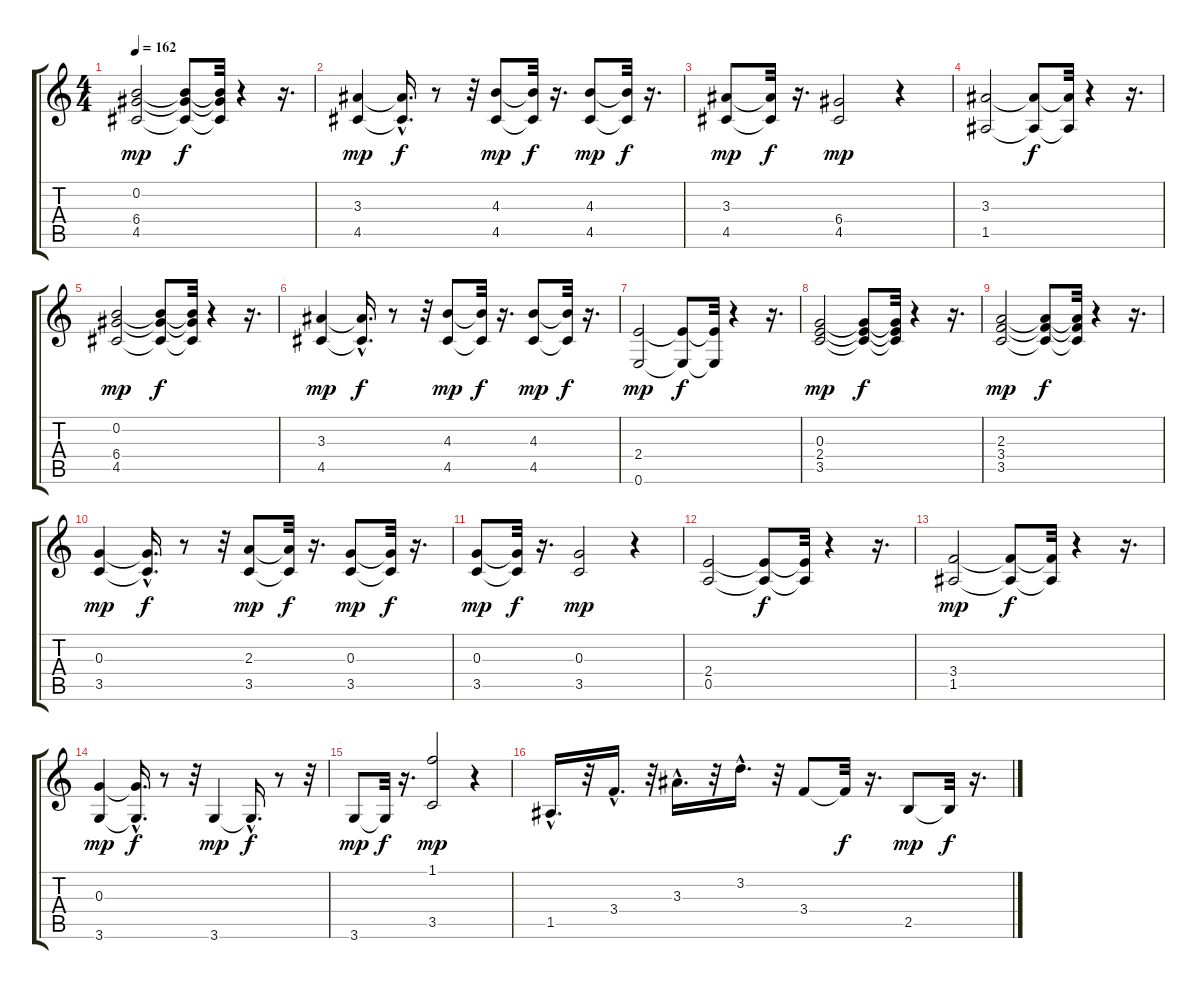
\track "" {instrument electricbasspick}
\staff {score tabs}
\tuning (E4 B3 G3 D3 A2 E2) {hide}
\ts (4 4)
\tempo 162
\clef g2
\ks c
(0.2 6.4 4.5).2{dy mp} (0.2{t} 6.4{t} 4.5{t}).8{dy f} (0.2{t} 6.4{t} 4.5{t}).32 r.4 r.16{d} |
(3.3 4.5).4{dy mp} (3.3{hac t} 4.5{hac t}).16{d dy f} r.8 r.32 (4.3 4.5).8{dy mp} (4.3{t} 4.5{t}).32{dy f} r.16{d} (4.3 4.5).8{dy mp} (4.3{t} 4.5{t}).32{dy f} r.16{d} |
(3.3 4.5).8{dy mp} (3.3{t} 4.5{t}).32{dy f} r.16{d} (6.4 4.5).2{dy mp} r.4 |
(3.3 1.5).2 (3.3{t} 1.5{t}).8{dy f} (3.3{t} 1.5{t}).32 r.4 r.16{d} |
(0.2 6.4 4.5).2{dy mp} (0.2{t} 6.4{t} 4.5{t}).8{dy f} (0.2{t} 6.4{t} 4.5{t}).32 r.4 r.16{d} |
(3.3 4.5).4{dy mp} (3.3{hac t} 4.5{hac t}).16{d dy f} r.8 r.32 (4.3 4.5).8{dy mp} (4.3{t} 4.5{t}).32{dy f} r.16{d} (4.3 4.5).8{dy mp} (4.3{t} 4.5{t}).32{dy f} r.16{d} |
(2.4 0.6).2{dy mp} (2.4{t} 0.6{t}).8{dy f} (2.4{t} 0.6{t}).32 r.4 r.16{d} |
(0.3 2.4 3.5).2{dy mp} (0.3{t} 2.4{t} 3.5{t}).8{dy f} (0.3{t} 2.4{t} 3.5{t}).32 r.4 r.16{d} |
(2.3 3.4 3.5).2{dy mp} (2.3{t} 3.4{t} 3.5{t}).8{dy f} (2.3{t} 3.4{t} 3.5{t}).32 r.4 r.16{d} |
(0.3 3.5).4{dy mp} (0.3{hac t} 3.5{hac t}).16{d dy f} r.8 r.32 (2.3 3.5).8{dy mp} (2.3{t} 3.5{t}).32{dy f} r.16{d} (0.3 3.5).8{dy mp} (0.3{t} 3.5{t}).32{dy f} r.16{d} |
(0.3 3.5).8{dy mp} (0.3{t} 3.5{t}).32{dy f} r.16{d} (0.3 3.5).2{dy mp} r.4 |
(2.4 0.5).2 (2.4{t} 0.5{t}).8{dy f} (2.4{t} 0.5{t}).32 r.4 r.16{d} |
(3.4 1.5).2{dy mp} (3.4{t} 1.5{t}).8{dy f} (3.4{t} 1.5{t}).32 r.4 r.16{d} |
(0.3 3.6).4{dy mp} (0.3{hac t} 3.6{hac t}).16{d dy f} r.8 r.32 3.6.4{dy mp} 3.6{hac t}.16{d dy f} r.8 r.32 |
3.6.8{dy mp} 3.6{t}.32{dy f} r.16{d} (1.1 3.5).2{dy mp} r.4 |
1.5{hac}.16{d} r.32 3.4{hac}.16{d} r.32 3.3{hac}.16{d} r.32 3.2{hac}.16{d} r.32 3.4.8 3.4{t}.32{dy f} r.16{d} 2.5.8{dy mp} 2.5{t}.32{dy f} r.16{d}
